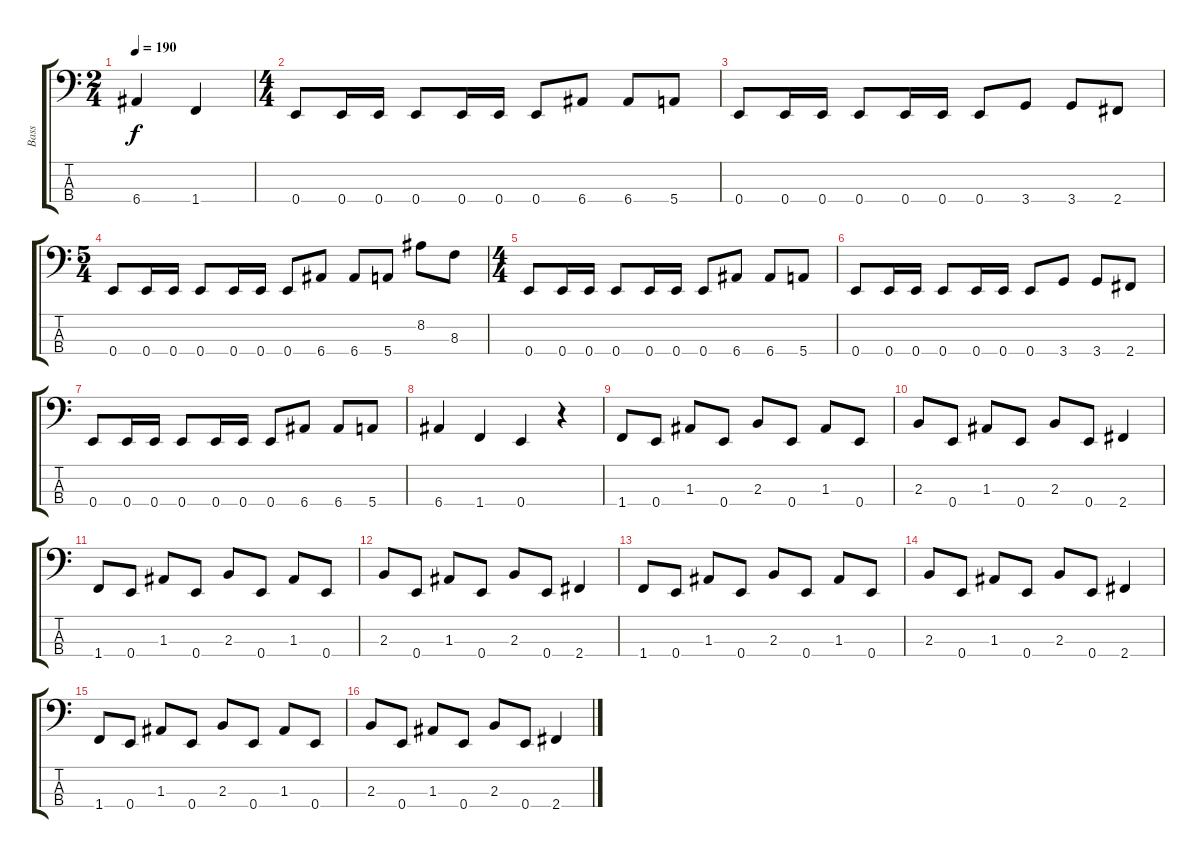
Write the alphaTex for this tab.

\track ("Bass" "Bass") {instrument electricbassfinger}
\staff {score tabs}
\tuning (G2 D2 A1 E1) {hide}
\ts (2 4)
\tempo 190
\clef f4
\ks c
6.4.4{dy f} 1.4.4 |
\ts (4 4)
0.4.8 0.4.16 0.4.16 0.4.8 0.4.16 0.4.16 0.4.8 6.4.8 6.4.8 5.4.8 |
0.4.8 0.4.16 0.4.16 0.4.8 0.4.16 0.4.16 0.4.8 3.4.8 3.4.8 2.4.8 |
\ts (5 4)
0.4.8 0.4.16 0.4.16 0.4.8 0.4.16 0.4.16 0.4.8 6.4.8 6.4.8 5.4.8 8.2.8 8.3.8 |
\ts (4 4)
0.4.8 0.4.16 0.4.16 0.4.8 0.4.16 0.4.16 0.4.8 6.4.8 6.4.8 5.4.8 |
0.4.8 0.4.16 0.4.16 0.4.8 0.4.16 0.4.16 0.4.8 3.4.8 3.4.8 2.4.8 |
0.4.8 0.4.16 0.4.16 0.4.8 0.4.16 0.4.16 0.4.8 6.4.8 6.4.8 5.4.8 |
6.4.4 1.4.4 0.4.4 r.4 |
1.4.8 0.4.8 1.3.8 0.4.8 2.3.8 0.4.8 1.3.8 0.4.8 |
2.3.8 0.4.8 1.3.8 0.4.8 2.3.8 0.4.8 2.4.4 |
1.4.8 0.4.8 1.3.8 0.4.8 2.3.8 0.4.8 1.3.8 0.4.8 |
2.3.8 0.4.8 1.3.8 0.4.8 2.3.8 0.4.8 2.4.4 |
1.4.8 0.4.8 1.3.8 0.4.8 2.3.8 0.4.8 1.3.8 0.4.8 |
2.3.8 0.4.8 1.3.8 0.4.8 2.3.8 0.4.8 2.4.4 |
1.4.8 0.4.8 1.3.8 0.4.8 2.3.8 0.4.8 1.3.8 0.4.8 |
2.3.8 0.4.8 1.3.8 0.4.8 2.3.8 0.4.8 2.4.4
